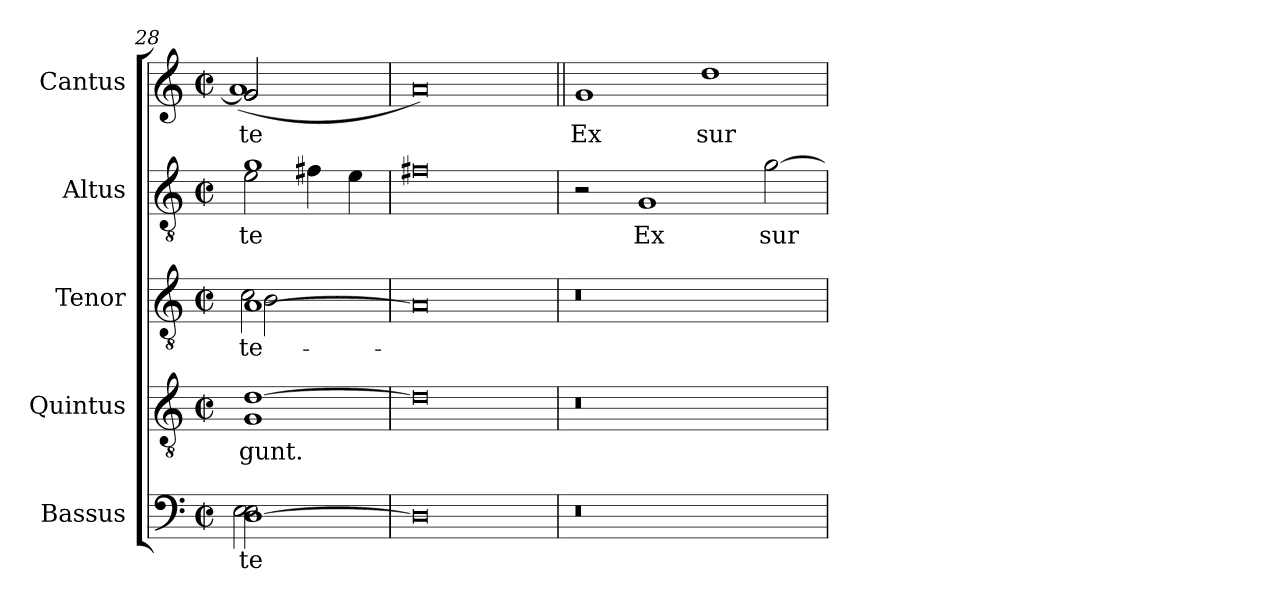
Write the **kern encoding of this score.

**kern	**text	**kern	**text	**kern	**text	**kern	**text	**kern	**text
*part5	*part5	*part4	*part4	*part3	*part3	*part2	*part2	*part1	*part1
*staff5	*staff5	*staff4	*staff4	*staff3	*staff3	*staff2	*staff2	*staff1	*staff1
*I"Bassus	*	*I"Quintus	*	*I"Tenor	*	*I"Altus	*	*I"Cantus	*
*clefF4	*	*clefGv2	*	*clefGv2	*	*clefGv2	*	*clefG2	*
*M2/2	*	*M2/2	*	*M2/2	*	*M2/2	*	*M2/2	*
*met(c|)	*	*met(c|)	*	*met(c|)	*	*met(c|)	*	*met(c|)	*
=28	=28	=28	=28	=28	=28	=28	=28	=28	=28
!	!LO:LY:b	!	!	!	!	!	!	!	!
*^	*	*	*	*	*	*	*	*	*
!	!	!LO:LY:b:cj	!	!LO:LY:b	!	!LO:LY:b	!	!	!	!
*	*^	*	*	*	*^	*	*	*	*	*
!	!	!	!	!	!	!	!	!LO:LY:b:cj	!	!LO:LY:b	!	!
*	*	*	*	*	*	*	*^	*	*^	*	*	*
!	!	!	!	!	!	!	!	!	!	!	!	!LO:LY:b:cj	!	!LO:LY:b
*	*	*	*	*	*	*	*	*	*	*	*	*	*^	*
*	*	*	*	*	*	*	*	*	*	*	*	*	*	*^	*
!	!	!	!	!	!	!	!	!	!	!	!	!	!	!	!	!LO:LY:b:cj
[>1D	2E\	2E\	te	1G [>1d	gunt.	[<1A	2c\	2B\	-te-	1g	2e\	te	2g/]	(<1a	2g/	te
.	2ryy	2ryy	.	.	.	.	2ryy	2ryy	.	.	4f#X\	.	2ryy	.	2ryy	.
.	.	.	.	.	.	.	.	.	.	.	4e\	.	.	.	.	.
*	*	*	*	*	*	*v	*v	*v	*	*	*	*	*v	*v	*v	*
*v	*v	*v	*	*	*	*	*	*v	*v	*	*	*
=29	=29	=29	=29	=29	=29	=29	=29	=29	=29
0D]	.	0d]	.	0A]	.	0f#X	.	0a)	.
=30	=30||	=30	=30||	=30	=30||	=30	=30||	=30||	=30||
!	!	!	!	!	!	!	!	!	!LO:LY:b:cj
0r	.	0r	.	0r	.	2r	.	1g	Ex
!	!	!	!	!	!	!	!LO:LY:b:cj	!	!
.	.	.	.	.	.	1G	Ex	.	.
!	!	!	!	!	!	!	!	!	!LO:LY:b:cj
.	.	.	.	.	.	.	.	1dd	sur
!	!	!	!	!	!	!	!LO:LY:b	!	!
.	.	.	.	.	.	[>2g\	sur	.	.
=	=	=	=	=	=	=	=	=	=
*-	*-	*-	*-	*-	*-	*-	*-	*-	*-
